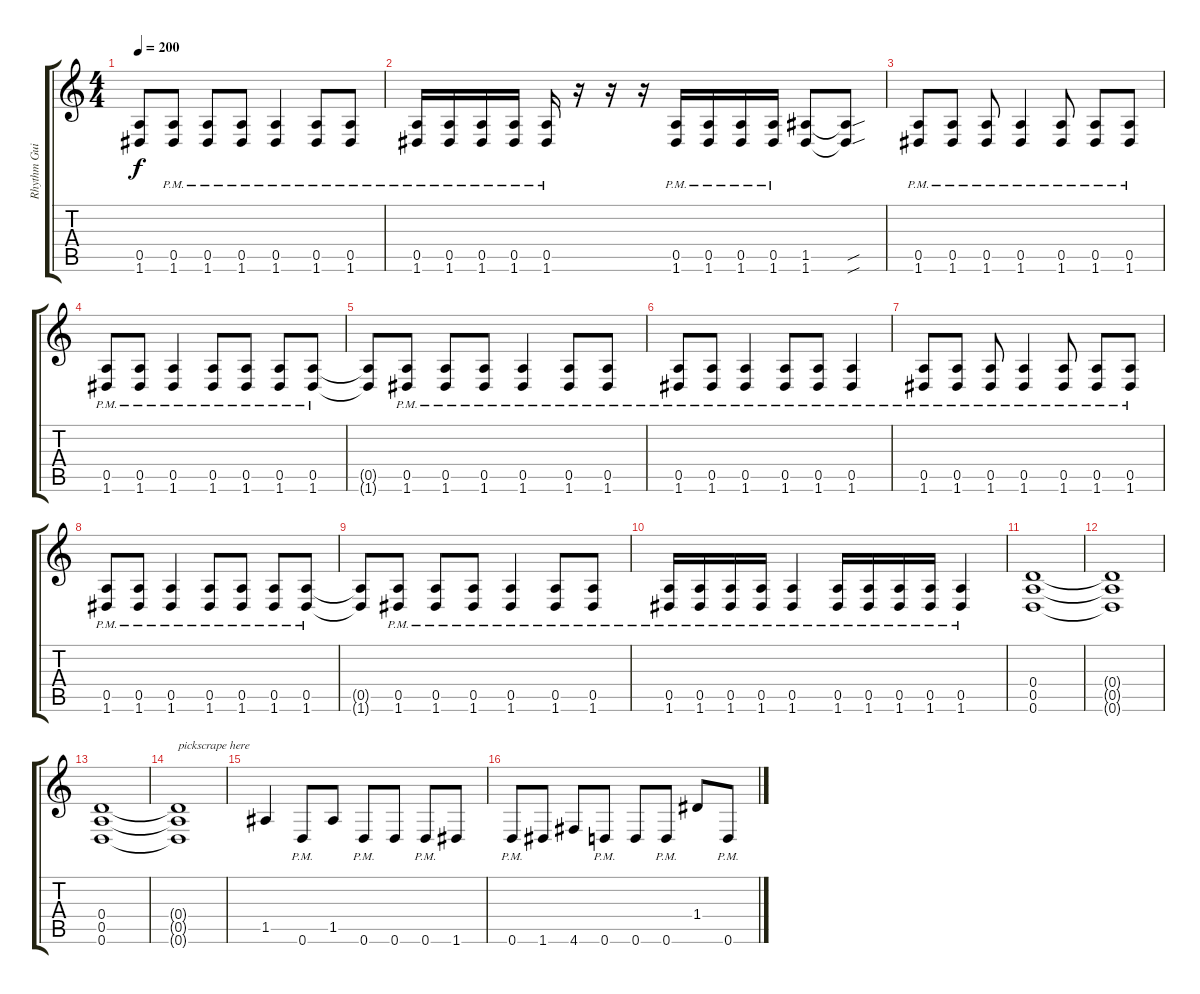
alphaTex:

\track ("Rhythm Guitar (Jeremy)" "Rhythm Gui") {instrument distortionguitar}
\staff {score tabs}
\tuning (E4 B3 G3 D3 A2 D2) {hide}
\ts (4 4)
\tempo 200
\clef g2
\ks c
(0.5{t} 1.6{t}).8{dy f} (0.5{pm} 1.6{pm}).8 (0.5{pm} 1.6{pm}).8 (0.5{pm} 1.6{pm}).8 (0.5{pm} 1.6{pm}).4 (0.5{pm} 1.6{pm}).8 (0.5{pm} 1.6{pm}).8 |
(0.5{pm} 1.6{pm}).16 (0.5{pm} 1.6{pm}).16 (0.5{pm} 1.6{pm}).16 (0.5{pm} 1.6{pm}).16 (0.5{pm} 1.6{pm}).16 r.16 r.16 r.16 (0.5{pm} 1.6{pm}).16 (0.5{pm} 1.6{pm}).16 (0.5{pm} 1.6{pm}).16 (0.5{pm} 1.6{pm}).16 (1.5 1.6).8 (1.5{sou t} 1.6{sou t}).8 |
(0.5{pm} 1.6{pm}).8 (0.5{pm} 1.6{pm}).8 (0.5{pm} 1.6{pm}).8 (0.5{pm} 1.6{pm}).4 (0.5{pm} 1.6{pm}).8 (0.5{pm} 1.6{pm}).8 (0.5{pm} 1.6{pm}).8 |
(0.5{pm} 1.6{pm}).8 (0.5{pm} 1.6{pm}).8 (0.5{pm} 1.6{pm}).4 (0.5{pm} 1.6{pm}).8 (0.5{pm} 1.6{pm}).8 (0.5{pm} 1.6{pm}).8 (0.5{pm} 1.6{pm}).8 |
(0.5{t} 1.6{t}).8 (0.5{pm} 1.6{pm}).8 (0.5{pm} 1.6{pm}).8 (0.5{pm} 1.6{pm}).8 (0.5{pm} 1.6{pm}).4 (0.5{pm} 1.6{pm}).8 (0.5{pm} 1.6{pm}).8 |
(0.5{pm} 1.6{pm}).8 (0.5{pm} 1.6{pm}).8 (0.5{pm} 1.6{pm}).4 (0.5{pm} 1.6{pm}).8 (0.5{pm} 1.6{pm}).8 (0.5{pm} 1.6{pm}).4 |
(0.5{pm} 1.6{pm}).8 (0.5{pm} 1.6{pm}).8 (0.5{pm} 1.6{pm}).8 (0.5{pm} 1.6{pm}).4 (0.5{pm} 1.6{pm}).8 (0.5{pm} 1.6{pm}).8 (0.5{pm} 1.6{pm}).8 |
(0.5{pm} 1.6{pm}).8 (0.5{pm} 1.6{pm}).8 (0.5{pm} 1.6{pm}).4 (0.5{pm} 1.6{pm}).8 (0.5{pm} 1.6{pm}).8 (0.5{pm} 1.6{pm}).8 (0.5{pm} 1.6{pm}).8 |
(0.5{t} 1.6{t}).8 (0.5{pm} 1.6{pm}).8 (0.5{pm} 1.6{pm}).8 (0.5{pm} 1.6{pm}).8 (0.5{pm} 1.6{pm}).4 (0.5{pm} 1.6{pm}).8 (0.5{pm} 1.6{pm}).8 |
(0.5{pm} 1.6{pm}).16 (0.5{pm} 1.6{pm}).16 (0.5{pm} 1.6{pm}).16 (0.5{pm} 1.6{pm}).16 (0.5{pm} 1.6{pm}).4 (0.5{pm} 1.6{pm}).16 (0.5{pm} 1.6{pm}).16 (0.5{pm} 1.6{pm}).16 (0.5{pm} 1.6{pm}).16 (0.5{pm} 1.6{pm}).4 |
(0.4 0.5 0.6).1 |
(0.4{t} 0.5{t} 0.6{t}).1 |
(0.4 0.5 0.6).1 |
(0.4{t} 0.5{t} 0.6{t}).1{txt "pickscrape here"} |
1.5.4 0.6{pm}.8 1.5.8 0.6{pm}.8 0.6.8 0.6{pm}.8 1.6.8 |
0.6{pm}.8 1.6.8 4.6.8 0.6{pm}.8 0.6.8 0.6{pm}.8 1.4.8 0.6{pm}.8
